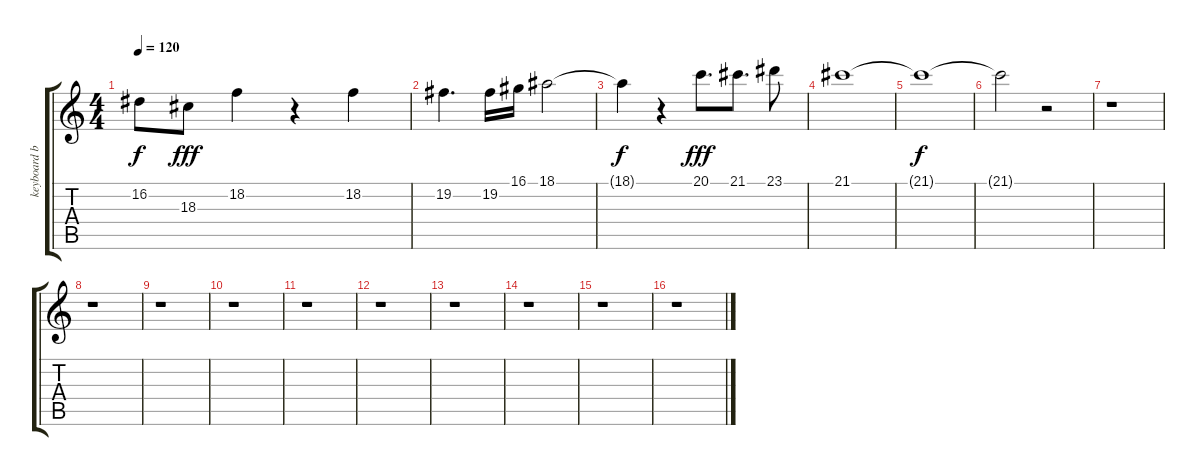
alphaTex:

\track ("keyboard brass" "keyboard b") {instrument synthbrass1}
\staff {score tabs}
\tuning (E4 B3 G3 D3 A2 E2) {hide}
\ts (4 4)
\tempo 120
\clef g2
\ks c
16.2{t}.8{dy f} 18.3.8{dy fff} 18.2.4 r.4 18.2.4 |
19.2.4{d} 19.2.16 16.1.16 18.1.2 |
18.1{t}.4{dy f} r.4 20.1.8{d dy fff} 21.1.8{d} 23.1.8 |
21.1.1 |
21.1{t}.1{dy f} |
21.1{t}.2 r.2 |
r.1 |
r.1 |
r.1 |
r.1 |
r.1 |
r.1 |
r.1 |
r.1 |
r.1 |
r.1
